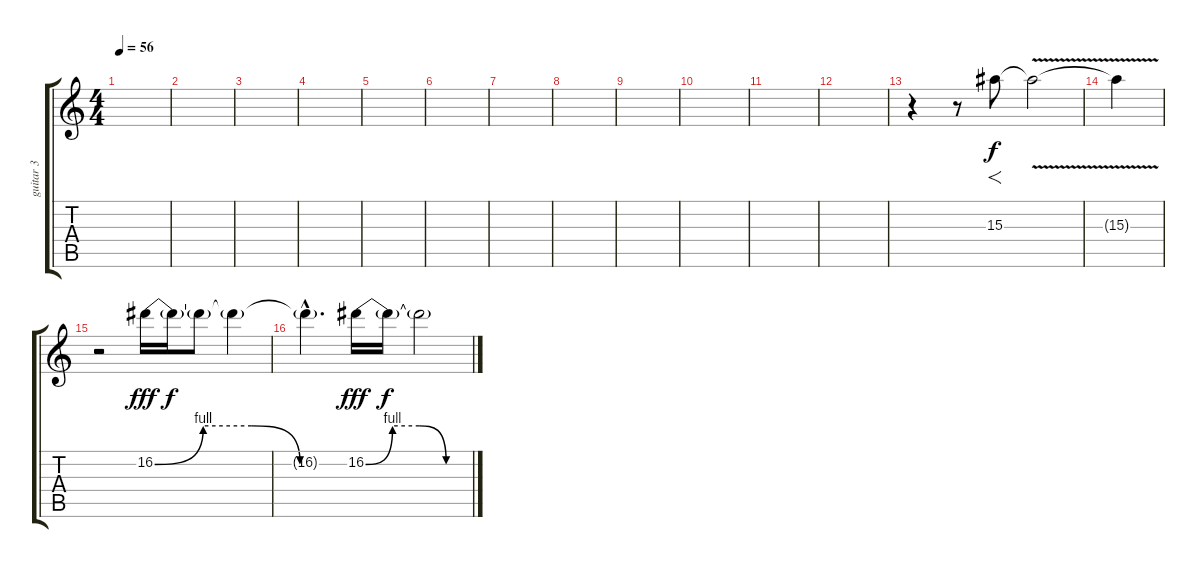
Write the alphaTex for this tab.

\track ("guitar 3" "guitar 3") {instrument distortionguitar}
\staff {score tabs}
\tuning (E4 B3 G3 D3 A2 E2) {hide}
\ts (4 4)
\tempo 56
\clef g2
\ks c
|
|
|
|
|
|
|
|
|
|
|
|
r.4 r.8 15.3.8{f} 15.3{v t}.2{dy f} |
15.3{v t}.4 |
r.2 16.2{be (custom 0 0 15 4 30 4 45 0 60 0)}.16{dy fff instrument electricguitarjazz} 16.2{t}.16{dy f} 16.2{t}.8 16.2{t}.4 |
16.2{hac t}.4{d} 16.2{be (custom 0 0 15 4 30 4 45 0 60 0)}.16{dy fff instrument electricguitarjazz} 16.2{t}.16{dy f} 16.2{t}.2
